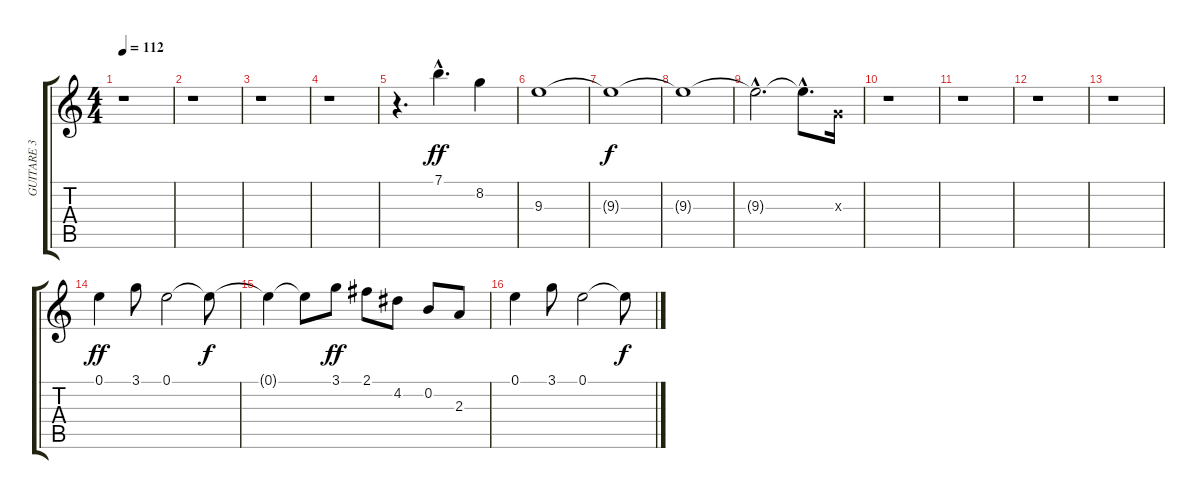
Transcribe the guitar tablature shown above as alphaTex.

\track ("GUITARE 3" "GUITARE 3") {instrument overdrivenguitar}
\staff {score tabs}
\tuning (E4 B3 G3 D3 A2 E2) {hide}
\ts (4 4)
\tempo 112
\clef g2
\ks c
r.1{dy f} |
r.1 |
r.1 |
r.1 |
r.4{d} 7.1{hac}.4{d dy ff} 8.2.4 |
9.3.1 |
9.3{t}.1{dy f} |
9.3{t}.1 |
9.3{hac t}.2{d} 9.3{hac t}.8{d} 0.3{x}.16 |
r.1 |
r.1 |
r.1 |
r.1 |
0.1.4{dy ff} 3.1.8 0.1.2 0.1{t}.8{dy f} |
0.1{t}.4 0.1{t}.8 3.1.8{dy ff} 2.1.8 4.2.8 0.2.8 2.3.8 |
0.1.4 3.1.8 0.1.2 0.1{t}.8{dy f}
